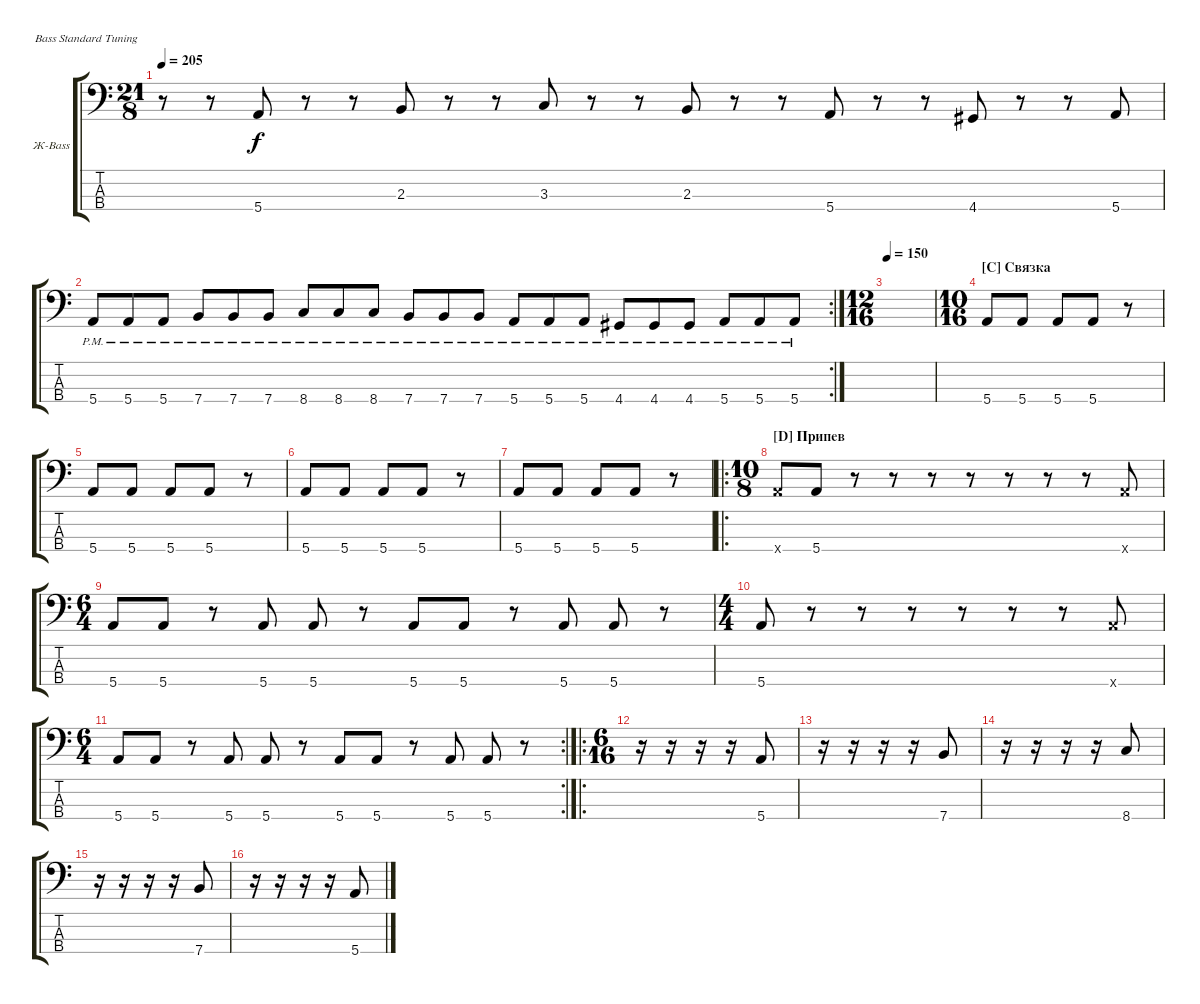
\bracketExtendMode groupsimilarinstruments
\firstSystemTrackNameOrientation horizontal
\otherSystemsTrackNameOrientation horizontal
\track ("Женя" "Ж-Bass") {instrument electricbassfinger}
\staff {score tabs}
\tuning (G2 D2 A1 E1)
\ts (21 8)
\tempo 205
\clef f4
\ks c
r.8{dy f} r.8 5.4.8 r.8 r.8 2.3.8 r.8 r.8 3.3.8 r.8 r.8 2.3.8 r.8 r.8 5.4.8 r.8 r.8 4.4.8 r.8 r.8 5.4.8 |
\rc 2
5.4{pm}.8 5.4{pm}.8 5.4{pm}.8 7.4{pm}.8 7.4{pm}.8 7.4{pm}.8 8.4{pm}.8 8.4{pm}.8 8.4{pm}.8 7.4{pm}.8 7.4{pm}.8 7.4{pm}.8 5.4{pm}.8 5.4{pm}.8 5.4{pm}.8 4.4{pm}.8 4.4{pm}.8 4.4{pm}.8 5.4{pm}.8 5.4{pm}.8 5.4{pm}.8 |
\ts (12 16)
\tempo 150
|
\ts (10 16)
\section ("C" "Связка")
5.4.8 5.4.8 5.4.8 5.4.8 r.8 |
5.4.8 5.4.8 5.4.8 5.4.8 r.8 |
5.4.8 5.4.8 5.4.8 5.4.8 r.8 |
5.4.8 5.4.8 5.4.8 5.4.8 r.8 |
\ro
\ts (10 8)
\section ("D" "Припев")
5.4{x}.8 5.4.8 r.8 r.8 r.8 r.8 r.8 r.8 r.8 5.4{x}.8 |
\ts (6 4)
5.4.8 5.4.8 r.8 5.4.8 5.4.8 r.8 5.4.8 5.4.8 r.8 5.4.8 5.4.8 r.8 |
\ts (4 4)
5.4.8 r.8 r.8 r.8 r.8 r.8 r.8 5.4{x}.8 |
\rc 2
\ts (6 4)
5.4.8 5.4.8 r.8 5.4.8 5.4.8 r.8 5.4.8 5.4.8 r.8 5.4.8 5.4.8 r.8 |
\ro
\ts (6 16)
r.16 r.16 r.16 r.16 5.4.8 |
r.16 r.16 r.16 r.16 7.4.8 |
r.16 r.16 r.16 r.16 8.4.8 |
r.16 r.16 r.16 r.16 7.4.8 |
r.16 r.16 r.16 r.16 5.4.8
